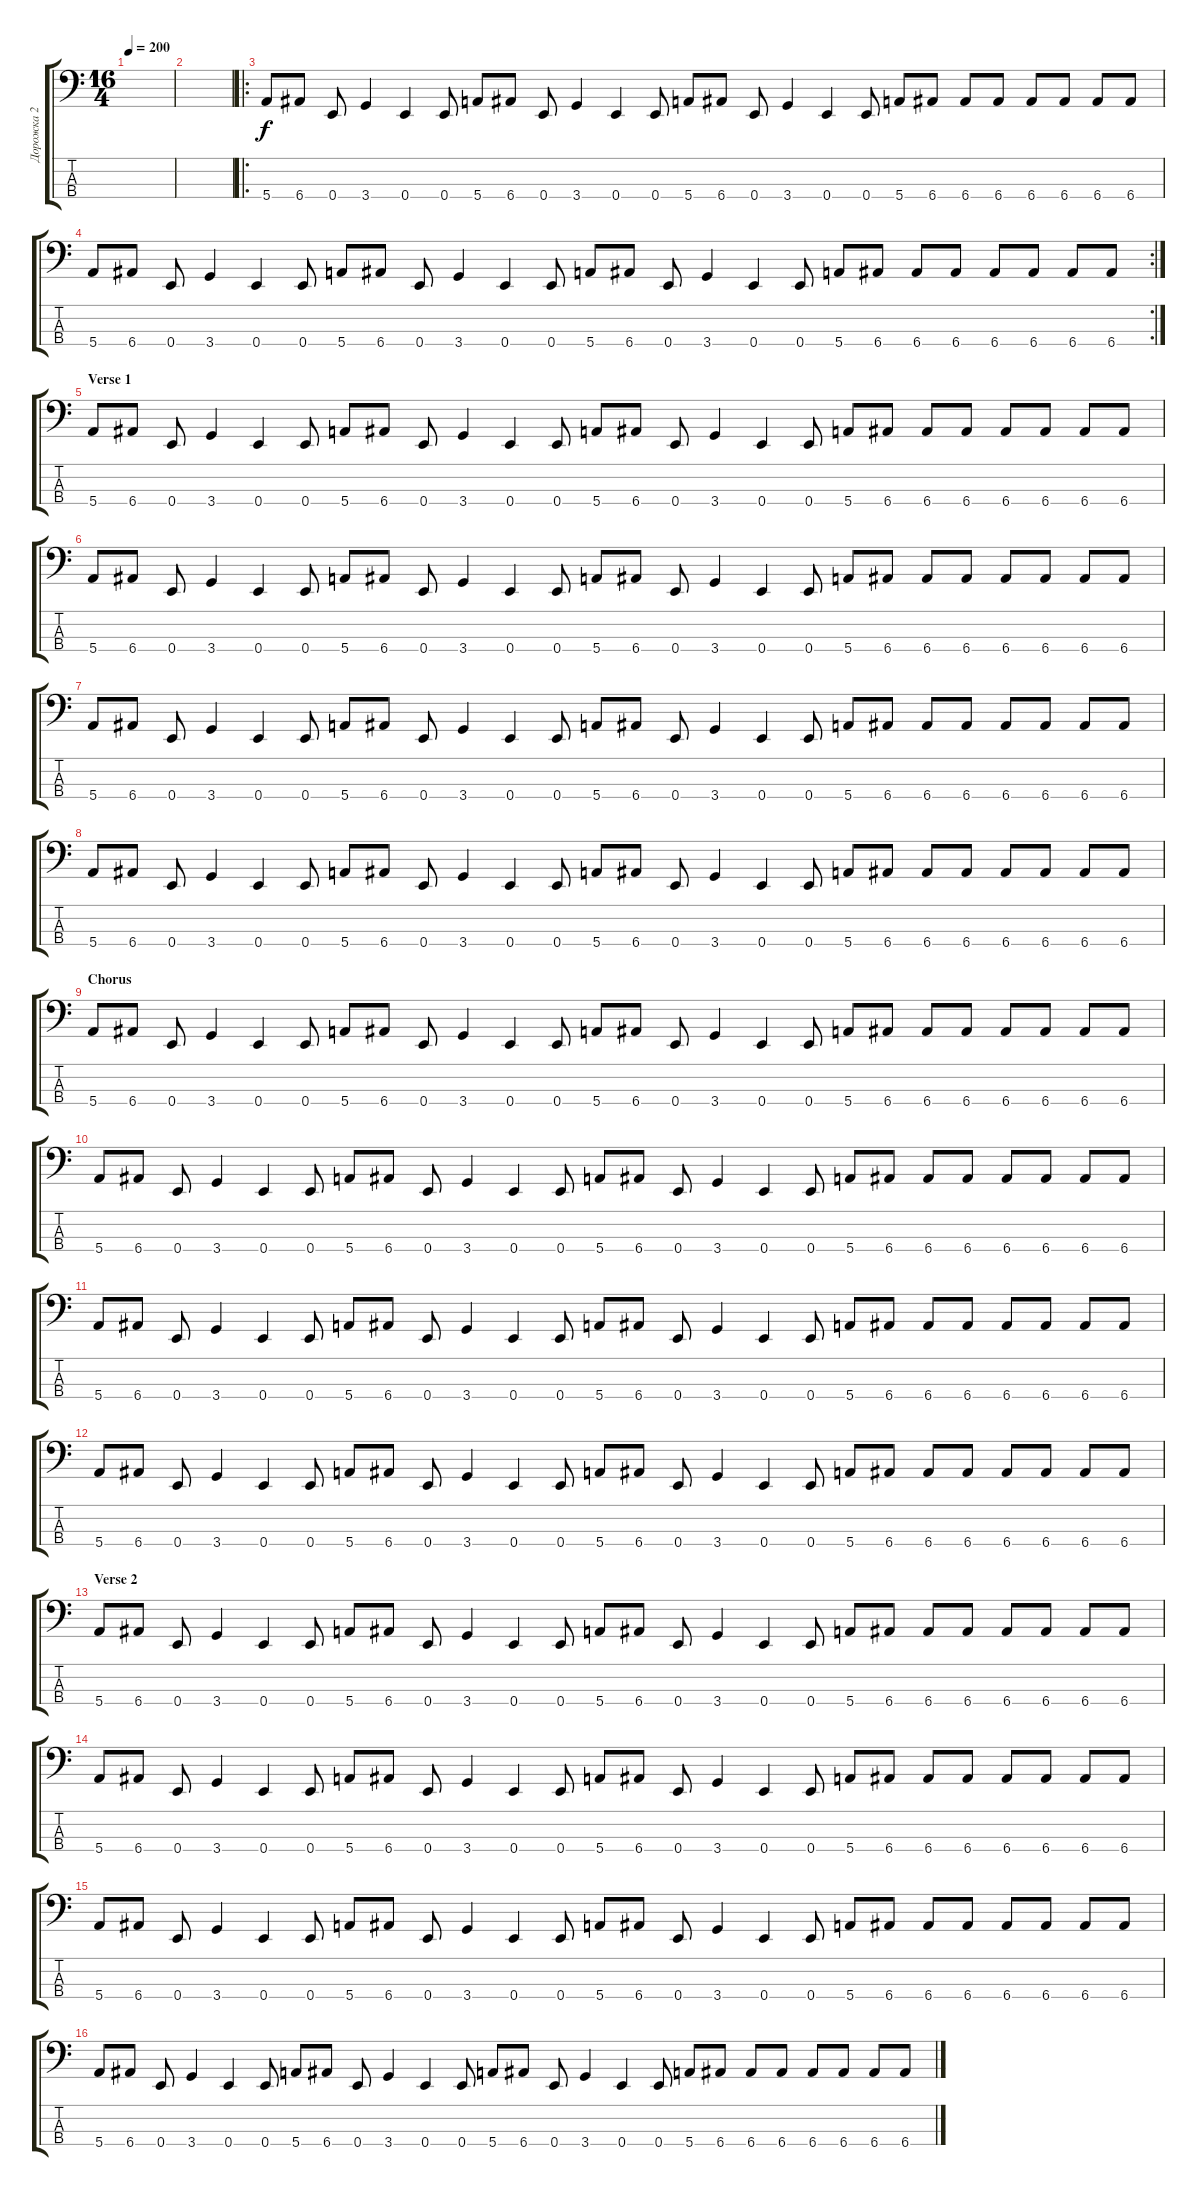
\track ("Дорожка 2" "Дорожка 2") {instrument electricbassfinger}
\staff {score tabs}
\tuning (G2 D2 A1 E1) {hide}
\ts (16 4)
\tempo 200
\clef f4
\ks c
|
|
\ro
5.4.8 6.4.8 0.4.8 3.4.4 0.4.4 0.4.8 5.4.8 6.4.8 0.4.8 3.4.4 0.4.4 0.4.8 5.4.8 6.4.8 0.4.8 3.4.4 0.4.4 0.4.8 5.4.8 6.4.8 6.4.8 6.4.8 6.4.8 6.4.8 6.4.8 6.4.8 |
\rc 2
5.4.8 6.4.8 0.4.8 3.4.4 0.4.4 0.4.8 5.4.8 6.4.8 0.4.8 3.4.4 0.4.4 0.4.8 5.4.8 6.4.8 0.4.8 3.4.4 0.4.4 0.4.8 5.4.8 6.4.8 6.4.8 6.4.8 6.4.8 6.4.8 6.4.8 6.4.8 |
\section ("" "Verse 1")
5.4.8 6.4.8 0.4.8 3.4.4 0.4.4 0.4.8 5.4.8 6.4.8 0.4.8 3.4.4 0.4.4 0.4.8 5.4.8 6.4.8 0.4.8 3.4.4 0.4.4 0.4.8 5.4.8 6.4.8 6.4.8 6.4.8 6.4.8 6.4.8 6.4.8 6.4.8 |
5.4.8 6.4.8 0.4.8 3.4.4 0.4.4 0.4.8 5.4.8 6.4.8 0.4.8 3.4.4 0.4.4 0.4.8 5.4.8 6.4.8 0.4.8 3.4.4 0.4.4 0.4.8 5.4.8 6.4.8 6.4.8 6.4.8 6.4.8 6.4.8 6.4.8 6.4.8 |
5.4.8 6.4.8 0.4.8 3.4.4 0.4.4 0.4.8 5.4.8 6.4.8 0.4.8 3.4.4 0.4.4 0.4.8 5.4.8 6.4.8 0.4.8 3.4.4 0.4.4 0.4.8 5.4.8 6.4.8 6.4.8 6.4.8 6.4.8 6.4.8 6.4.8 6.4.8 |
5.4.8 6.4.8 0.4.8 3.4.4 0.4.4 0.4.8 5.4.8 6.4.8 0.4.8 3.4.4 0.4.4 0.4.8 5.4.8 6.4.8 0.4.8 3.4.4 0.4.4 0.4.8 5.4.8 6.4.8 6.4.8 6.4.8 6.4.8 6.4.8 6.4.8 6.4.8 |
\section ("" "Chorus")
5.4.8 6.4.8 0.4.8 3.4.4 0.4.4 0.4.8 5.4.8 6.4.8 0.4.8 3.4.4 0.4.4 0.4.8 5.4.8 6.4.8 0.4.8 3.4.4 0.4.4 0.4.8 5.4.8 6.4.8 6.4.8 6.4.8 6.4.8 6.4.8 6.4.8 6.4.8 |
5.4.8 6.4.8 0.4.8 3.4.4 0.4.4 0.4.8 5.4.8 6.4.8 0.4.8 3.4.4 0.4.4 0.4.8 5.4.8 6.4.8 0.4.8 3.4.4 0.4.4 0.4.8 5.4.8 6.4.8 6.4.8 6.4.8 6.4.8 6.4.8 6.4.8 6.4.8 |
5.4.8 6.4.8 0.4.8 3.4.4 0.4.4 0.4.8 5.4.8 6.4.8 0.4.8 3.4.4 0.4.4 0.4.8 5.4.8 6.4.8 0.4.8 3.4.4 0.4.4 0.4.8 5.4.8 6.4.8 6.4.8 6.4.8 6.4.8 6.4.8 6.4.8 6.4.8 |
5.4.8 6.4.8 0.4.8 3.4.4 0.4.4 0.4.8 5.4.8 6.4.8 0.4.8 3.4.4 0.4.4 0.4.8 5.4.8 6.4.8 0.4.8 3.4.4 0.4.4 0.4.8 5.4.8 6.4.8 6.4.8 6.4.8 6.4.8 6.4.8 6.4.8 6.4.8 |
\section ("" "Verse 2")
5.4.8 6.4.8 0.4.8 3.4.4 0.4.4 0.4.8 5.4.8 6.4.8 0.4.8 3.4.4 0.4.4 0.4.8 5.4.8 6.4.8 0.4.8 3.4.4 0.4.4 0.4.8 5.4.8 6.4.8 6.4.8 6.4.8 6.4.8 6.4.8 6.4.8 6.4.8 |
5.4.8 6.4.8 0.4.8 3.4.4 0.4.4 0.4.8 5.4.8 6.4.8 0.4.8 3.4.4 0.4.4 0.4.8 5.4.8 6.4.8 0.4.8 3.4.4 0.4.4 0.4.8 5.4.8 6.4.8 6.4.8 6.4.8 6.4.8 6.4.8 6.4.8 6.4.8 |
5.4.8 6.4.8 0.4.8 3.4.4 0.4.4 0.4.8 5.4.8 6.4.8 0.4.8 3.4.4 0.4.4 0.4.8 5.4.8 6.4.8 0.4.8 3.4.4 0.4.4 0.4.8 5.4.8 6.4.8 6.4.8 6.4.8 6.4.8 6.4.8 6.4.8 6.4.8 |
5.4.8 6.4.8 0.4.8 3.4.4 0.4.4 0.4.8 5.4.8 6.4.8 0.4.8 3.4.4 0.4.4 0.4.8 5.4.8 6.4.8 0.4.8 3.4.4 0.4.4 0.4.8 5.4.8 6.4.8 6.4.8 6.4.8 6.4.8 6.4.8 6.4.8 6.4.8
